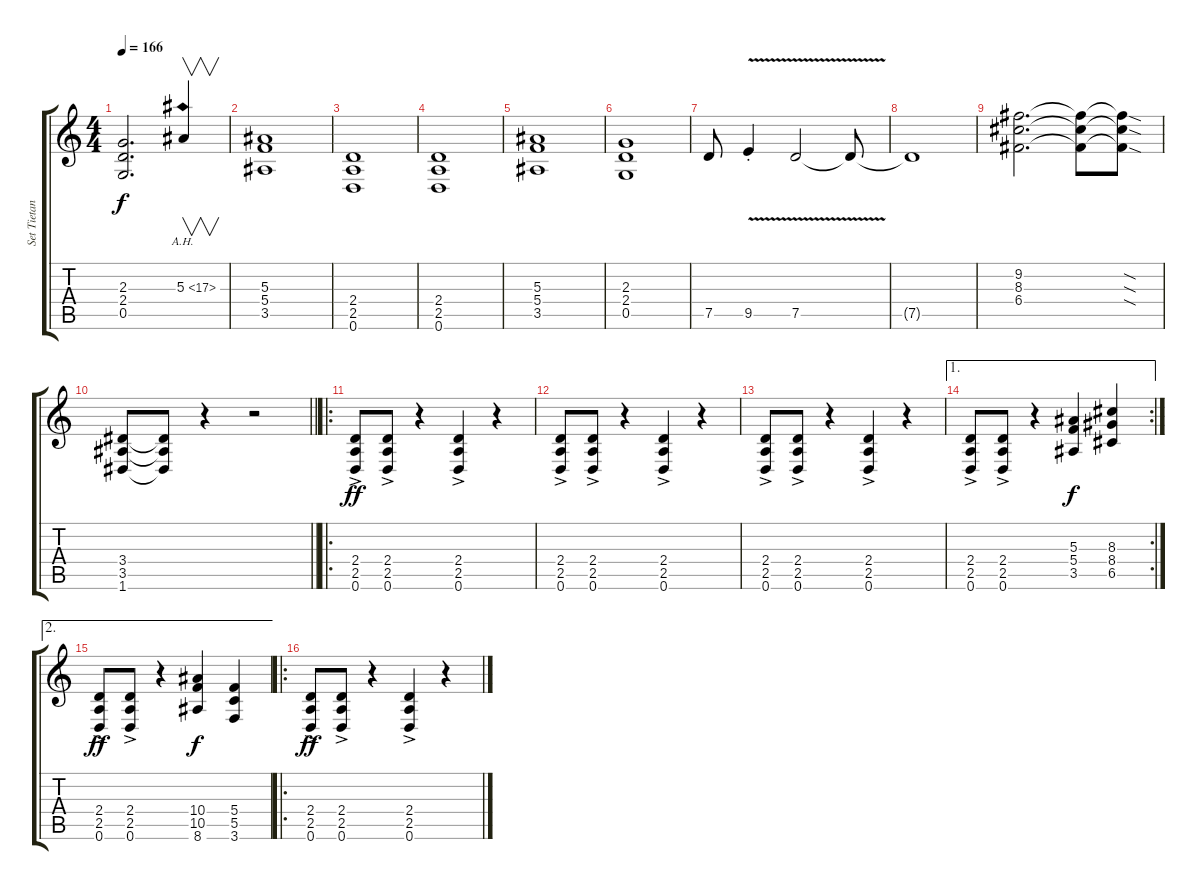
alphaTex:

\track ("Set Tietan" "Set Tietan") {instrument distortionguitar}
\staff {score tabs}
\tuning (D4 A3 F3 C3 G2 D2) {hide}
\ts (4 4)
\tempo 166
\clef g2
\ks c
(2.3 2.4 0.5).2{d dy f} 5.3{ah 12}.4{v} |
(5.3 5.4 3.5).1 |
(2.4 2.5 0.6).1 |
(2.4 2.5 0.6).1 |
(5.3 5.4 3.5).1 |
(2.3 2.4 0.5).1 |
7.5.8 9.5{v st}.4 7.5{v}.2 7.5{t}.8 |
7.5{t}.1 |
(9.2 8.3 6.4).2{d} (9.2{t} 8.3{t} 6.4{t}).8 (9.2{sod t} 8.3{sod t} 6.4{sod t}).8 |
\barLineRight lightlight
(3.4 3.5 1.6).8 (3.4{t} 3.5{t} 1.6{t}).8 r.4 r.2 |
\ro
(2.4{ac} 2.5{ac} 0.6{ac}).8{dy ff} (2.4{ac} 2.5{ac} 0.6{ac}).8 r.4 (2.4{ac} 2.5{ac} 0.6{ac}).4 r.4 |
(2.4{ac} 2.5{ac} 0.6{ac}).8 (2.4{ac} 2.5{ac} 0.6{ac}).8 r.4 (2.4{ac} 2.5{ac} 0.6{ac}).4 r.4 |
(2.4{ac} 2.5{ac} 0.6{ac}).8 (2.4{ac} 2.5{ac} 0.6{ac}).8 r.4 (2.4{ac} 2.5{ac} 0.6{ac}).4 r.4 |
\ae 1
\rc 2
(2.4{ac} 2.5{ac} 0.6{ac}).8 (2.4{ac} 2.5{ac} 0.6{ac}).8 r.4 (5.3 5.4 3.5).4{dy f} (8.3 8.4 6.5).4 |
\ae 2
(2.4{ac} 2.5{ac} 0.6{ac}).8{dy ff} (2.4{ac} 2.5{ac} 0.6{ac}).8 r.4 (10.4 10.5 8.6).4{dy f} (5.4 5.5 3.6).4 |
\ro
(2.4{ac} 2.5{ac} 0.6{ac}).8{dy ff} (2.4{ac} 2.5{ac} 0.6{ac}).8 r.4 (2.4{ac} 2.5{ac} 0.6{ac}).4 r.4
